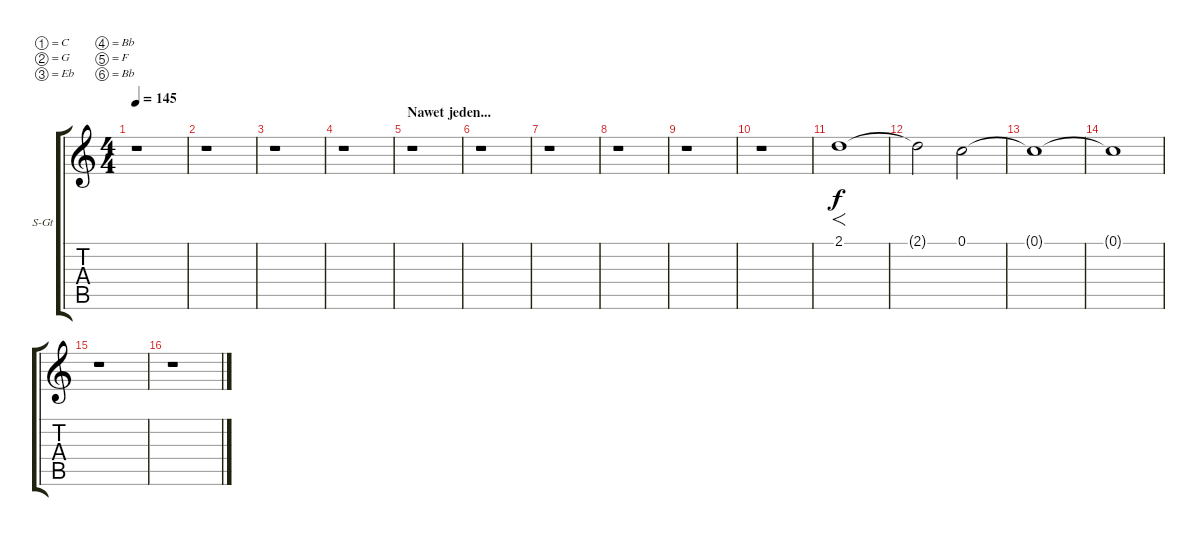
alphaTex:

\bracketExtendMode groupsimilarinstruments
\firstSystemTrackNameOrientation horizontal
\otherSystemsTrackNameOrientation horizontal
\track ("Smyczki" "S-Gt") {instrument stringensemble2}
\staff {score tabs}
\tuning (C4 G3 Eb3 Bb2 F2 Bb1)
\displaytranspose 12
\ts (4 4)
\tempo 145
\clef g2
\ks c
r.1{dy f instrument stringensemble2} |
r.1 |
r.1 |
r.1 |
\section ("" "Nawet jeden...")
r.1 |
r.1 |
r.1 |
r.1 |
r.1 |
r.1 |
2.1.1{f} |
2.1{t}.2 0.1.2 |
0.1{t}.1 |
0.1{t}.1 |
r.1 |
r.1
